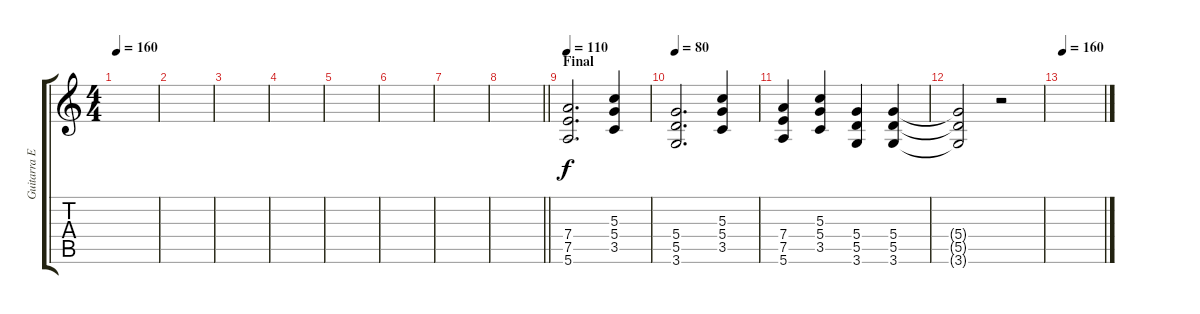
\track ("Guitarra Extra" "Guitarra E") {instrument distortionguitar}
\staff {score tabs}
\tuning (E4 B3 G3 D3 A2 E2) {hide}
\ts (4 4)
\tempo 160
\clef g2
\ks c
|
|
|
|
|
|
|
\barLineRight lightlight
|
\section ("" "Final")
\tempo 110
(7.4 7.5 5.6).2{d} (5.3 5.4 3.5).4 |
\tempo 80
(5.4 5.5 3.6).2{d} (5.3 5.4 3.5).4 |
(7.4 7.5 5.6).4 (5.3 5.4 3.5).4 (5.4 5.5 3.6).4 (5.4 5.5 3.6).4 |
(5.4{t} 5.5{t} 3.6{t}).2 r.2 |
\tempo 160
